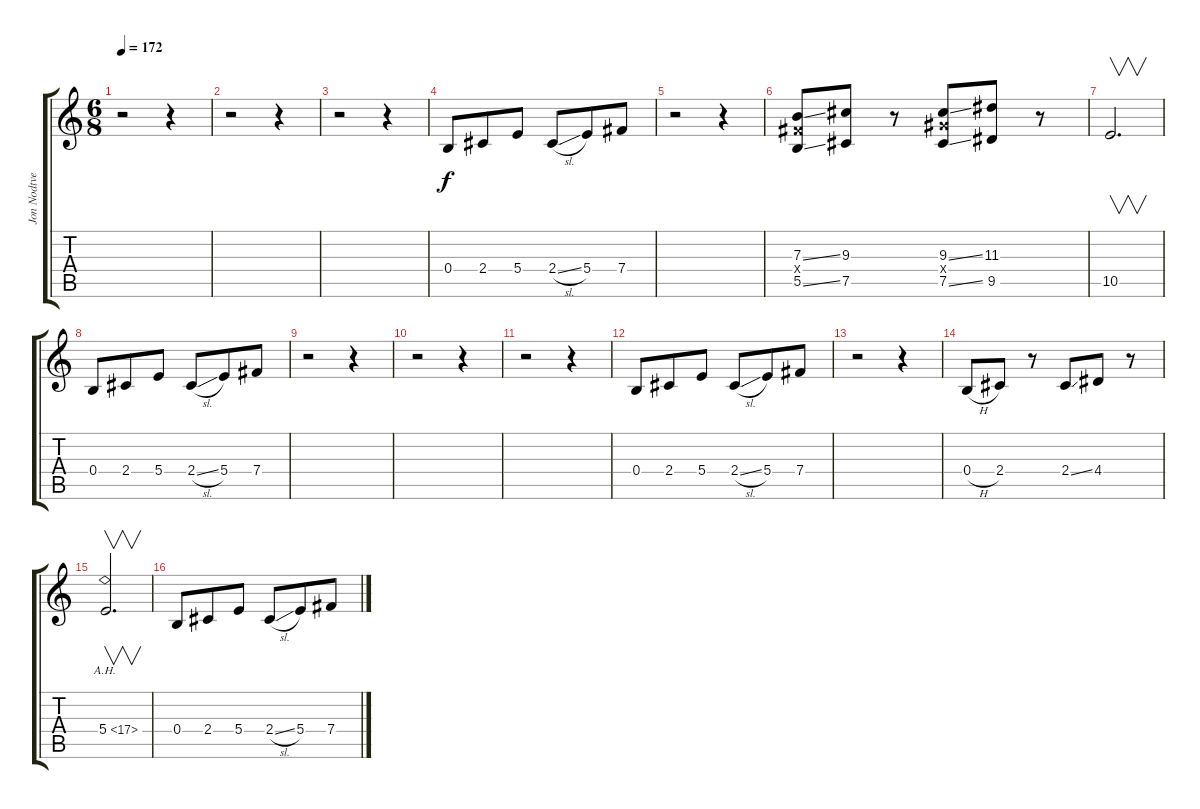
\track ("Jon Nodtveidt (Lead)" "Jon Nodtve") {instrument distortionguitar}
\staff {score tabs}
\tuning (Db4 Ab3 E3 B2 Gb2 Db2) {hide}
\ts (6 8)
\tempo 172
\clef g2
\ks c
r.2{dy f instrument distortionguitar} r.4 |
r.2 r.4 |
r.2 r.4 |
0.4.8 2.4.8 5.4.8 2.4{sl}.8 5.4.8 7.4.8 |
r.2 r.4 |
(7.3{ss} 7.4{x} 5.5{ss}).8 (9.3 7.5).8 r.8 (9.3{ss} 9.4{x} 7.5{ss}).8 (11.3 9.5).8 r.8 |
10.5.2{v d} |
0.4.8 2.4.8 5.4.8 2.4{sl}.8 5.4.8 7.4.8 |
r.2 r.4 |
r.2 r.4 |
r.2 r.4 |
0.4.8 2.4.8 5.4.8 2.4{sl}.8 5.4.8 7.4.8 |
r.2 r.4 |
0.4{h}.8 2.4.8 r.8 2.4{ss}.8 4.4.8 r.8 |
5.4{ah 12}.2{v d} |
0.4.8 2.4.8 5.4.8 2.4{sl}.8 5.4.8 7.4.8
